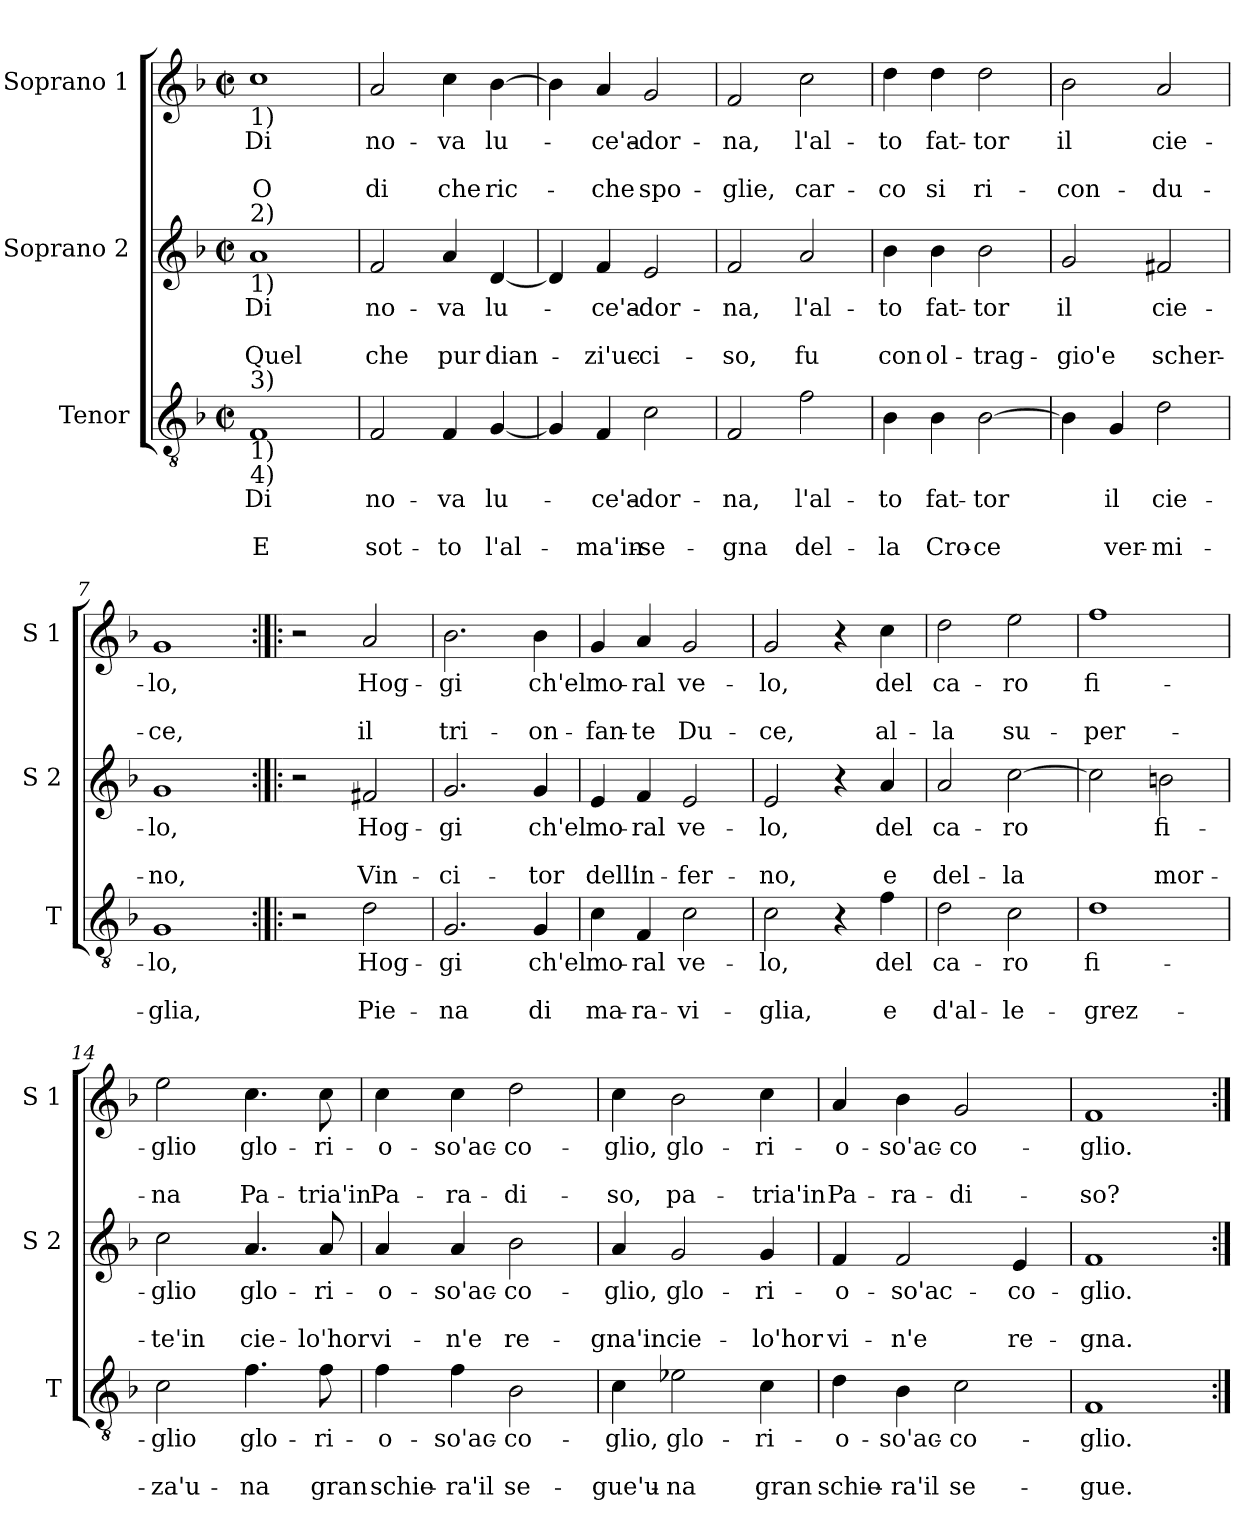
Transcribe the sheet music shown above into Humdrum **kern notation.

**kern	**text	**text	**text	**kern	**text	**text	**text	**kern	**text	**text	**text
*part3	*part3	*part3	*part3	*part2	*part2	*part2	*part2	*part1	*part1	*part1	*part1
*staff3	*staff3	*staff3	*staff3	*staff2	*staff2	*staff2	*staff2	*staff1	*staff1	*staff1	*staff1
*I"Tenor	*	*	*	*I"Soprano 2	*	*	*	*I"Soprano 1	*	*	*
*I'T	*	*	*	*I'S 2	*	*	*	*I'S 1	*	*	*
*clefGv2	*	*	*	*clefG2	*	*	*	*clefG2	*	*	*
*k[b-]	*	*	*	*k[b-]	*	*	*	*k[b-]	*	*	*
*F:	*	*	*	*F:	*	*	*	*F:	*	*	*
*M2/2	*	*	*	*M2/2	*	*	*	*M2/2	*	*	*
*met(c|)	*	*	*	*met(c|)	*	*	*	*met(c|)	*	*	*
=1	=1	=1	=1	=1	=1	=1	=1	=1	=1	=1	=1
!	!	!	!	!	!	!	!	!LO:TX:b:t=1)	!	!	!
!	!	!	!	!LO:TX:a:t=2)	!	!	!	!	!	!	!
!	!	!	!	!LO:TX:b:t=1)	!	!	!	!	!	!	!
!LO:TX:a:t=3)	!	!	!	!	!	!	!	!	!	!	!
!LO:TX:b:t=1)	!	!	!	!	!	!	!	!	!	!	!
!LO:TX:b:t=4)	!	!	!	!	!	!	!	!	!	!	!
!	!LO:LY:b	!	!LO:LY:b	!	!LO:LY:b	!	!LO:LY:b	!	!LO:LY:b	!	!LO:LY:b
1F	Di	.	E	1a	Di	.	Quel	1cc	Di	.	O
=2	=2	=2	=2	=2	=2	=2	=2	=2	=2	=2	=2
!	!LO:LY:b	!	!LO:LY:b	!	!LO:LY:b	!	!LO:LY:b	!	!LO:LY:b	!	!LO:LY:b
2F/	no-	.	sot-	2f/	no-	.	che	2a/	no-	.	di
!	!LO:LY:b	!	!LO:LY:b	!	!LO:LY:b	!	!LO:LY:b	!	!LO:LY:b	!	!LO:LY:b
4F/	-va	.	-to	4a/	-va	.	pur	4cc\	-va	.	che
!	!LO:LY:b	!	!LO:LY:b	!	!LO:LY:b	!	!LO:LY:b	!	!LO:LY:b	!	!LO:LY:b
[4G/	lu-	.	l'al-	[4d/	lu-	.	dian-	[4b-\	lu-	.	ric-
=3	=3	=3	=3	=3	=3	=3	=3	=3	=3	=3	=3
4G/]	.	.	.	4d/]	.	.	.	4b-\]	.	.	.
!	!LO:LY:b	!	!LO:LY:b	!	!LO:LY:b	!	!LO:LY:b	!	!LO:LY:b	!	!LO:LY:b
4F/	-ce'a-	.	-ma'in-	4f/	-ce'a-	.	-zi'uc-	4a/	-ce'a-	.	-che
!	!LO:LY:b	!	!LO:LY:b	!	!LO:LY:b	!	!LO:LY:b	!	!LO:LY:b	!	!LO:LY:b
2c\	-dor-	.	-se-	2e/	-dor-	.	-ci-	2g/	-dor-	.	spo-
=4	=4	=4	=4	=4	=4	=4	=4	=4	=4	=4	=4
!	!LO:LY:b	!	!LO:LY:b	!	!LO:LY:b	!	!LO:LY:b	!	!LO:LY:b	!	!LO:LY:b
2F/	-na,	.	-gna	2f/	-na,	.	-so,	2f/	-na,	.	-glie,
!	!LO:LY:b	!	!LO:LY:b	!	!LO:LY:b	!	!LO:LY:b	!	!LO:LY:b	!	!LO:LY:b
2f\	l'al-	.	del-	2a/	l'al-	.	fu	2cc\	l'al-	.	car-
!!LO:LB:g=z
=5	=5	=5	=5	=5	=5	=5	=5	=5	=5	=5	=5
!	!LO:LY:b	!	!LO:LY:b	!	!LO:LY:b	!	!LO:LY:b	!	!LO:LY:b	!	!LO:LY:b
4B-\	-to	.	-la	4b-\	-to	.	con	4dd\	-to	.	-co
!	!LO:LY:b	!	!LO:LY:b	!	!LO:LY:b	!	!LO:LY:b	!	!LO:LY:b	!	!LO:LY:b
4B-\	fat-	.	Cro-	4b-\	fat-	.	ol-	4dd\	fat-	.	si
!	!LO:LY:b	!	!LO:LY:b	!	!LO:LY:b	!	!LO:LY:b	!	!LO:LY:b	!	!LO:LY:b
[2B-\	-tor	.	-ce	2b-\	-tor	.	-trag-	2dd\	-tor	.	ri-
=6	=6	=6	=6	=6	=6	=6	=6	=6	=6	=6	=6
!	!	!	!	!	!LO:LY:b	!	!LO:LY:b	!	!LO:LY:b	!	!LO:LY:b
4B-\]	.	.	.	2g/	il	.	-gio'e	2b-\	il	.	-con-
!	!LO:LY:b	!	!LO:LY:b	!	!	!	!	!	!	!	!
4G/	il	.	ver-	.	.	.	.	.	.	.	.
!	!LO:LY:b	!	!LO:LY:b	!	!LO:LY:b	!	!LO:LY:b	!	!LO:LY:b	!	!LO:LY:b
2d\	cie-	.	-mi-	2f#X/	cie-	.	scher-	2a/	cie-	.	-du-
=7	=7	=7	=7	=7	=7	=7	=7	=7	=7	=7	=7
!	!LO:LY:b	!	!LO:LY:b	!	!LO:LY:b	!	!LO:LY:b	!	!LO:LY:b	!	!LO:LY:b
1G	-lo,	.	-glia,	1g	-lo,	.	-no,	1g	-lo,	.	-ce,
=8:|!|:	=8:|!|:	=8:|!|:	=8:|!|:	=8:|!|:	=8:|!|:	=8:|!|:	=8:|!|:	=8:|!|:	=8:|!|:	=8:|!|:	=8:|!|:
2r	.	.	.	2r	.	.	.	2r	.	.	.
!	!LO:LY:b	!	!LO:LY:b	!	!LO:LY:b	!	!LO:LY:b	!	!LO:LY:b	!	!LO:LY:b
2d\	Hog-	.	Pie-	2f#X/	Hog-	.	Vin-	2a/	Hog-	.	il
=9	=9	=9	=9	=9	=9	=9	=9	=9	=9	=9	=9
!	!LO:LY:b	!	!LO:LY:b	!	!LO:LY:b	!	!LO:LY:b	!	!LO:LY:b	!	!LO:LY:b
2.G/	-gi	.	-na	2.g/	-gi	.	-ci-	2.b-\	-gi	.	tri-
!	!LO:LY:b	!	!LO:LY:b	!	!LO:LY:b	!	!LO:LY:b	!	!LO:LY:b	!	!LO:LY:b
4G/	ch'el	.	di	4g/	ch'el	.	-tor	4b-\	ch'el	.	-on-
!!LO:PB:g=z
=10	=10	=10	=10	=10	=10	=10	=10	=10	=10	=10	=10
!	!LO:LY:b	!	!LO:LY:b	!	!LO:LY:b	!	!LO:LY:b	!	!LO:LY:b	!	!LO:LY:b
4c\	mo-	.	ma-	4e/	mo-	.	dell'	4g/	mo-	.	-fan-
!	!LO:LY:b	!	!LO:LY:b	!	!LO:LY:b	!	!LO:LY:b	!	!LO:LY:b	!	!LO:LY:b
4F/	-ral	.	-ra-	4f/	-ral	.	in-	4a/	-ral	.	-te
!	!LO:LY:b	!	!LO:LY:b	!	!LO:LY:b	!	!LO:LY:b	!	!LO:LY:b	!	!LO:LY:b
2c\	ve-	.	-vi-	2e/	ve-	.	-fer-	2g/	ve-	.	Du-
=11	=11	=11	=11	=11	=11	=11	=11	=11	=11	=11	=11
!	!LO:LY:b	!	!LO:LY:b	!	!LO:LY:b	!	!LO:LY:b	!	!LO:LY:b	!	!LO:LY:b
2c\	-lo,	.	-glia,	2e/	-lo,	.	-no,	2g/	-lo,	.	-ce,
4r	.	.	.	4r	.	.	.	4r	.	.	.
!	!LO:LY:b	!	!LO:LY:b	!	!LO:LY:b	!	!LO:LY:b	!	!LO:LY:b	!	!LO:LY:b
4f\	del	.	e	4a/	del	.	e	4cc\	del	.	al-
=12	=12	=12	=12	=12	=12	=12	=12	=12	=12	=12	=12
!	!LO:LY:b	!	!LO:LY:b	!	!LO:LY:b	!	!LO:LY:b	!	!LO:LY:b	!	!LO:LY:b
2d\	ca-	.	d'al-	2a/	ca-	.	del-	2dd\	ca-	.	-la
!	!LO:LY:b	!	!LO:LY:b	!	!LO:LY:b	!	!LO:LY:b	!	!LO:LY:b	!	!LO:LY:b
2c\	-ro	.	-le-	[2cc\	-ro	.	-la	2ee\	-ro	.	su-
=13	=13	=13	=13	=13	=13	=13	=13	=13	=13	=13	=13
!	!LO:LY:b	!	!LO:LY:b	!	!	!	!	!	!LO:LY:b	!	!LO:LY:b
1d	fi-	.	-grez-	2cc\]	.	.	.	1ff	fi-	.	-per-
!	!	!	!	!	!LO:LY:b	!	!LO:LY:b	!	!	!	!
.	.	.	.	2bn\	fi-	.	mor-	.	.	.	.
=14	=14	=14	=14	=14	=14	=14	=14	=14	=14	=14	=14
!	!LO:LY:b	!	!LO:LY:b	!	!LO:LY:b	!	!LO:LY:b	!	!LO:LY:b	!	!LO:LY:b
2c\	-glio	.	-za'u-	2cc\	-glio	.	-te'in	2ee\	-glio	.	-na
!	!LO:LY:b	!	!LO:LY:b	!	!LO:LY:b	!	!LO:LY:b	!	!LO:LY:b	!	!LO:LY:b
4.f\	glo-	.	-na	4.a/	glo-	.	cie-	4.cc\	glo-	.	Pa-
!	!LO:LY:b	!	!LO:LY:b	!	!LO:LY:b	!	!LO:LY:b	!	!LO:LY:b	!	!LO:LY:b
8f\	-ri-	.	gran	8a/	-ri-	.	-lo'hor	8cc\	-ri-	.	-tria'in
!!LO:LB:g=z
=15	=15	=15	=15	=15	=15	=15	=15	=15	=15	=15	=15
!	!LO:LY:b	!	!LO:LY:b	!	!LO:LY:b	!	!LO:LY:b	!	!LO:LY:b	!	!LO:LY:b
4f\	-o-	.	schie-	4a/	-o-	.	vi-	4cc\	-o-	.	Pa-
!	!LO:LY:b	!	!LO:LY:b	!	!LO:LY:b	!	!LO:LY:b	!	!LO:LY:b	!	!LO:LY:b
4f\	-so'ac-	.	-ra'il	4a/	-so'ac-	.	-n'e	4cc\	-so'ac-	.	-ra-
!	!LO:LY:b	!	!LO:LY:b	!	!LO:LY:b	!	!LO:LY:b	!	!LO:LY:b	!	!LO:LY:b
2B-\	-co-	.	se-	2b-\	-co-	.	re-	2dd\	-co-	.	-di-
=16	=16	=16	=16	=16	=16	=16	=16	=16	=16	=16	=16
!	!LO:LY:b	!	!LO:LY:b	!	!LO:LY:b	!	!LO:LY:b	!	!LO:LY:b	!	!LO:LY:b
4c\	-glio,	.	-gue'u-	4a/	-glio,	.	-gna'in	4cc\	-glio,	.	-so,
!	!LO:LY:b	!	!LO:LY:b	!	!LO:LY:b	!	!LO:LY:b	!	!LO:LY:b	!	!LO:LY:b
2e-X\	glo-	.	-na	2g/	glo-	.	cie-	2b-\	glo-	.	pa-
!	!LO:LY:b	!	!LO:LY:b	!	!LO:LY:b	!	!LO:LY:b	!	!LO:LY:b	!	!LO:LY:b
4c\	-ri-	.	gran	4g/	-ri-	.	-lo'hor	4cc\	-ri-	.	-tria'in
=17	=17	=17	=17	=17	=17	=17	=17	=17	=17	=17	=17
!	!LO:LY:b	!	!LO:LY:b	!	!LO:LY:b	!	!LO:LY:b	!	!LO:LY:b	!	!LO:LY:b
4d\	-o-	.	schie-	4f/	-o-	.	vi-	4a/	-o-	.	Pa-
!	!LO:LY:b	!	!LO:LY:b	!	!LO:LY:b	!	!LO:LY:b	!	!LO:LY:b	!	!LO:LY:b
4B-\	-so'ac-	.	-ra'il	2f/	-so'ac-	.	-n'e	4b-\	-so'ac-	.	-ra-
!	!LO:LY:b	!	!LO:LY:b	!	!	!	!	!	!LO:LY:b	!	!LO:LY:b
2c\	-co-	.	se-	.	.	.	.	2g/	-co-	.	-di-
!	!	!	!	!	!LO:LY:b	!	!LO:LY:b	!	!	!	!
.	.	.	.	4e/	-co-	.	re-	.	.	.	.
=18	=18	=18	=18	=18	=18	=18	=18	=18	=18	=18	=18
!	!LO:LY:b	!	!LO:LY:b	!	!LO:LY:b	!	!LO:LY:b	!	!LO:LY:b	!	!LO:LY:b
1F	-glio.	.	-gue.	1f	-glio.	.	-gna.	1f	-glio.	.	-so?
=:|!	=:|!	=:|!	=:|!	=:|!	=:|!	=:|!	=:|!	=:|!	=:|!	=:|!	=:|!
*-	*-	*-	*-	*-	*-	*-	*-	*-	*-	*-	*-
